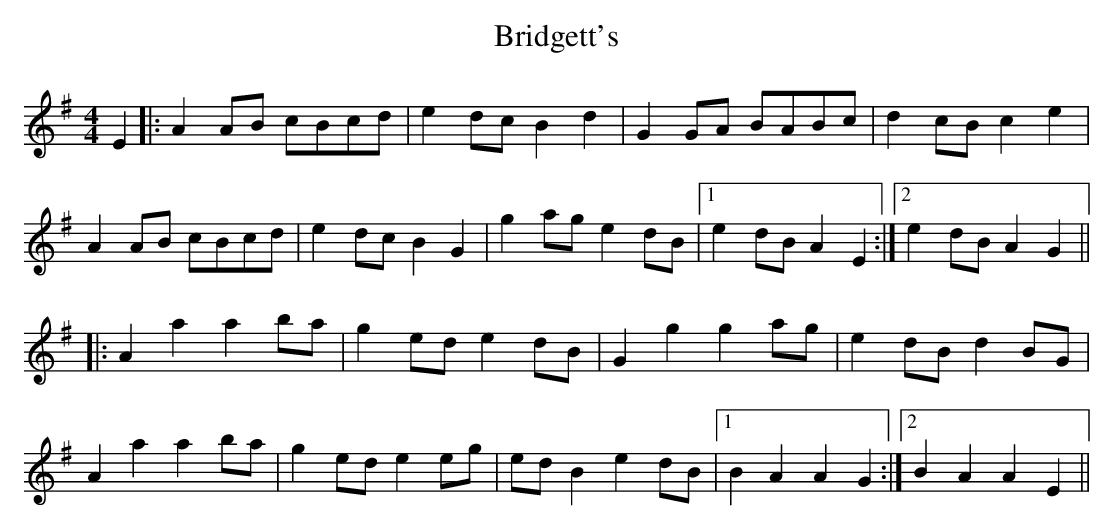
X:1
T: Bridgett's
M: 4/4
L: 1/8
K: Ador
E2|:A2AB cBcd|e2dc B2d2|G2GA BABc|d2cB c2e2|
A2AB cBcd|e2dc B2G2|g2ag e2dB|1 e2dB A2E2:|2 e2dB A2G2||
|:A2a2 a2ba|g2ed e2dB|G2g2 g2ag|e2dB d2BG|
A2a2 a2ba|g2ed e2eg|edB2 e2dB|1 B2A2 A2G2:|2 B2A2 A2E2||
